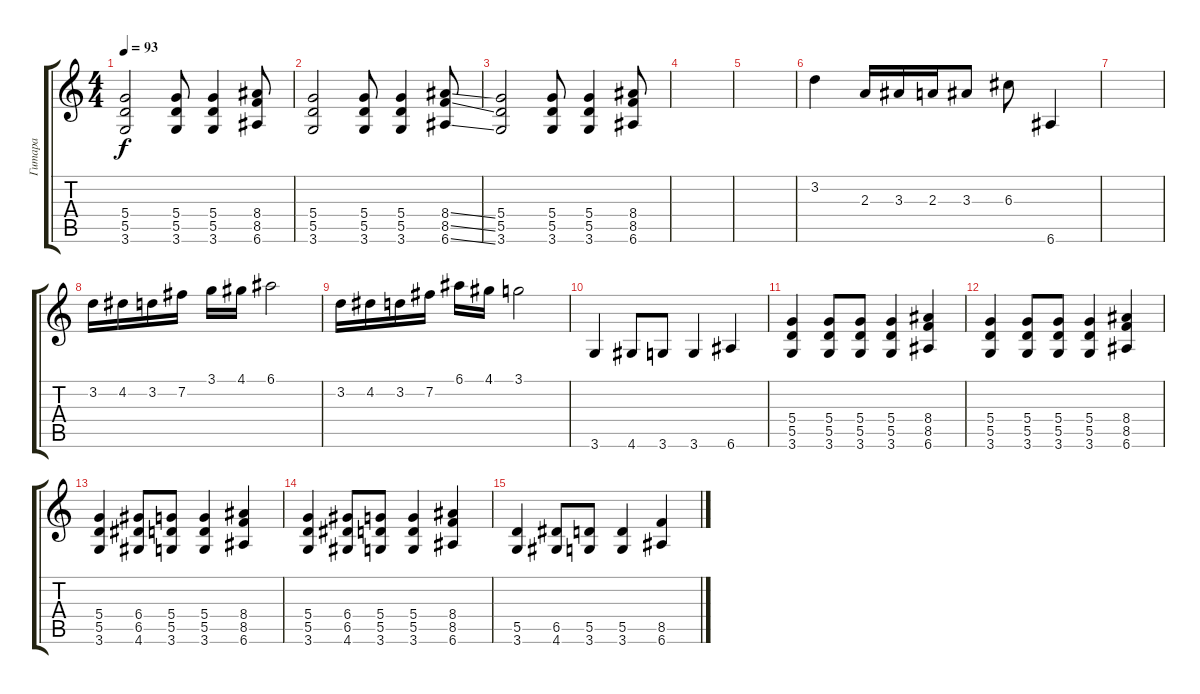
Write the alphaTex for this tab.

\track ("Гитара" "Гитара") {instrument distortionguitar}
\staff {score tabs}
\tuning (E4 B3 G3 D3 A2 E2) {hide}
\ts (4 4)
\tempo 93
\clef g2
\ks c
(5.4 5.5 3.6).2{dy f} (5.4 5.5 3.6).8 (5.4 5.5 3.6).4 (8.4 8.5 6.6).8 |
(5.4 5.5 3.6).2 (5.4 5.5 3.6).8 (5.4 5.5 3.6).4 (8.4{ss} 8.5{ss} 6.6{ss}).8 |
(5.4 5.5 3.6).2 (5.4 5.5 3.6).8 (5.4 5.5 3.6).4 (8.4 8.5 6.6).8 |
|
|
3.2.4 2.3.16 3.3.16 2.3.16 3.3.8 6.3.8 6.6.4 |
|
3.2.16 4.2.16 3.2.16 7.2.16 3.1.16 4.1.16 6.1.2 |
3.2.16 4.2.16 3.2.16 7.2.16 6.1.16 4.1.16 3.1.2 |
3.6.4 4.6.8 3.6.8 3.6.4 6.6.4 |
(5.4 5.5 3.6).4 (5.4 5.5 3.6).8 (5.4 5.5 3.6).8 (5.4 5.5 3.6).4 (8.4 8.5 6.6).4 |
(5.4 5.5 3.6).4 (5.4 5.5 3.6).8 (5.4 5.5 3.6).8 (5.4 5.5 3.6).4 (8.4 8.5 6.6).4 |
(5.4 5.5 3.6).4 (6.4 6.5 4.6).8 (5.4 5.5 3.6).8 (5.4 5.5 3.6).4 (8.4 8.5 6.6).4 |
(5.4 5.5 3.6).4 (6.4 6.5 4.6).8 (5.4 5.5 3.6).8 (5.4 5.5 3.6).4 (8.4 8.5 6.6).4 |
(5.5 3.6).4 (6.5 4.6).8 (5.5 3.6).8 (5.5 3.6).4 (8.5 6.6).4
